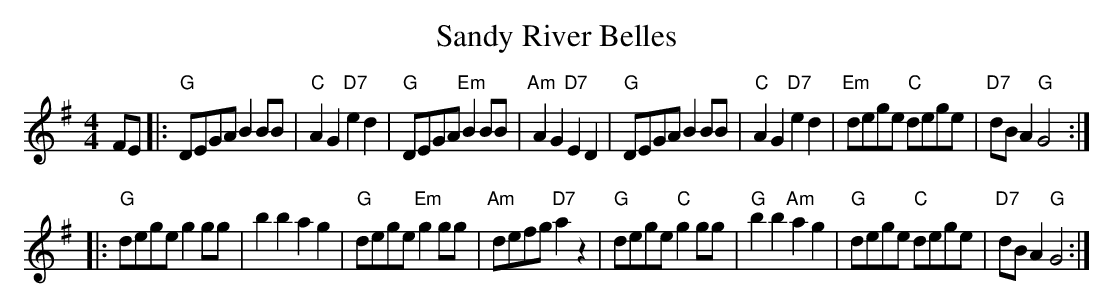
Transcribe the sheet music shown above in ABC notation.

X:1
T: Sandy River Belles
M:4/4
L:1/4
K:G
F/E/ |:\
"G"D/E/G/A/ BB/B/ | "C"AG "D7"ed |  "G"D/E/G/A/ "Em"BB/B/   | "Am"AG   "D7"ED |\
"G"D/E/G/A/ BB/B/ | "C"AG "D7"ed | "Em"d/e/g/e/ "C"d/e/g/e/ | "D7"d/B/A "G"G2 :|
|:\
"G"d/e/g/e/    gg/g/ |    bb     ag | "G"d/e/g/e/ "Em"gg/g/   | "Am"d/e/f/g/ "D7"az |\
"G"d/e/g/e/ "C"gg/g/ | "G"bb "Am"ag | "G"d/e/g/e/ "C"d/e/g/e/ | "D7"d/B/A     "G"G2 :|
